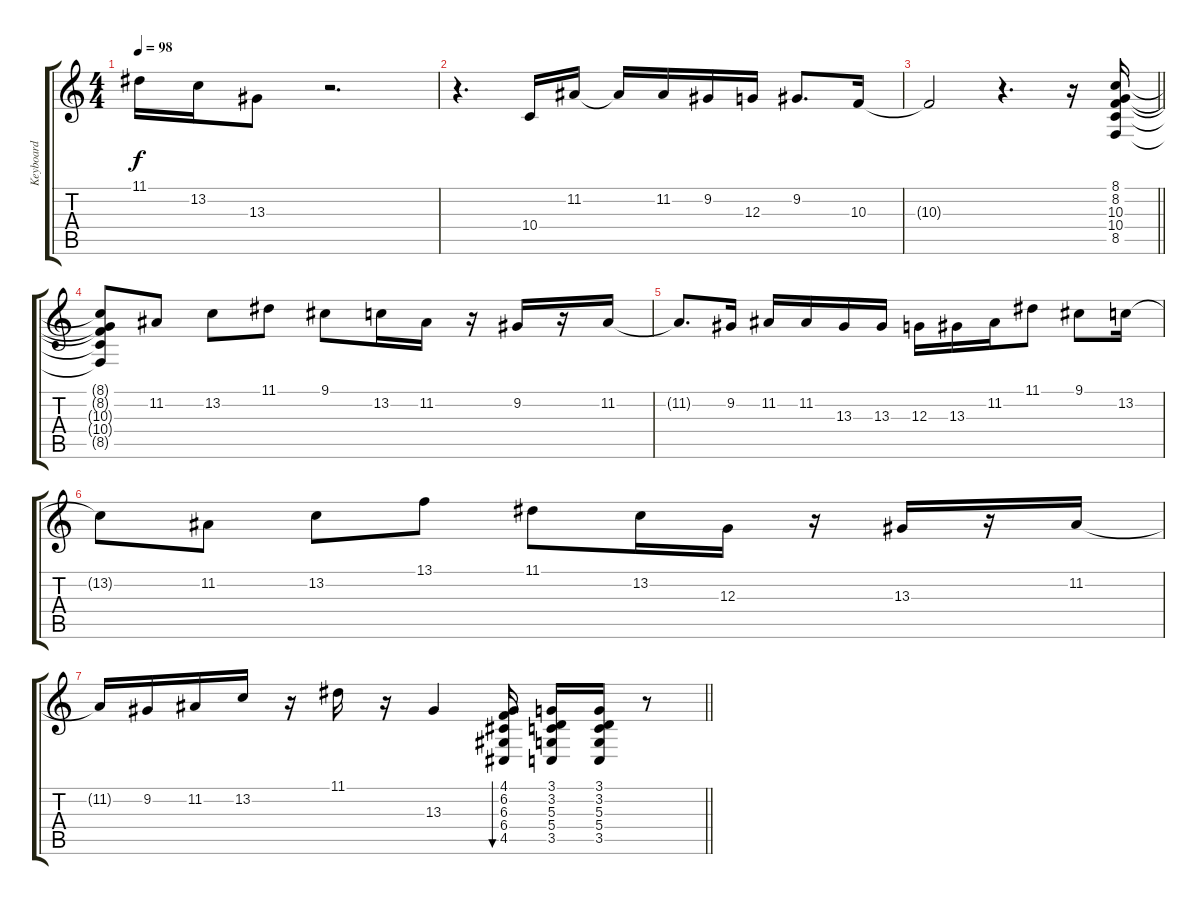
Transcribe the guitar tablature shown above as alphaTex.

\track ("Keyboard" "Keyboard") {instrument acousticgrandpiano}
\staff {score tabs}
\tuning (E4 B3 G3 D3 A2 E2) {hide}
\ts (4 4)
\tempo 98
\clef g2
\ks c
11.1{t}.16{dy f} 13.2.16 13.3.8 r.2{d} |
r.4{d} 10.4.16 11.2.16 11.2{t}.16 11.2.16 9.2.16 12.3.16 9.2.8{d} 10.3.16 |
\barLineRight lightlight
10.3{t}.2 r.4{d} r.16 (8.1 8.2 10.3 10.4 8.5).16 |
(8.1{t} 8.2{t} 10.3{t} 10.4{t} 8.5{t}).8 11.2.8 13.2.8 11.1.8 9.1.8 13.2.16 11.2.16 r.16 9.2.16 r.16 11.2.16 |
11.2{t}.8{d} 9.2.16 11.2.16 11.2.16 13.3.16 13.3.16 12.3.16 13.3.16 11.2.16 11.1.8 9.1.8 13.2.16 |
13.2{t}.8 11.2.8 13.2.8 13.1.8 11.1.8 13.2.16 12.3.16 r.16 13.3.16 r.16 11.2.16 |
\barLineRight lightlight
11.2{t}.16 9.2.16 11.2.16 13.2.16 r.16 11.1.16 r.16 13.3.4 (4.1 6.2 6.3 6.4 4.5).16{bu 60} (3.1 3.2 5.3 5.4 3.5).16 (3.1 3.2 5.3 5.4 3.5).16 r.8
